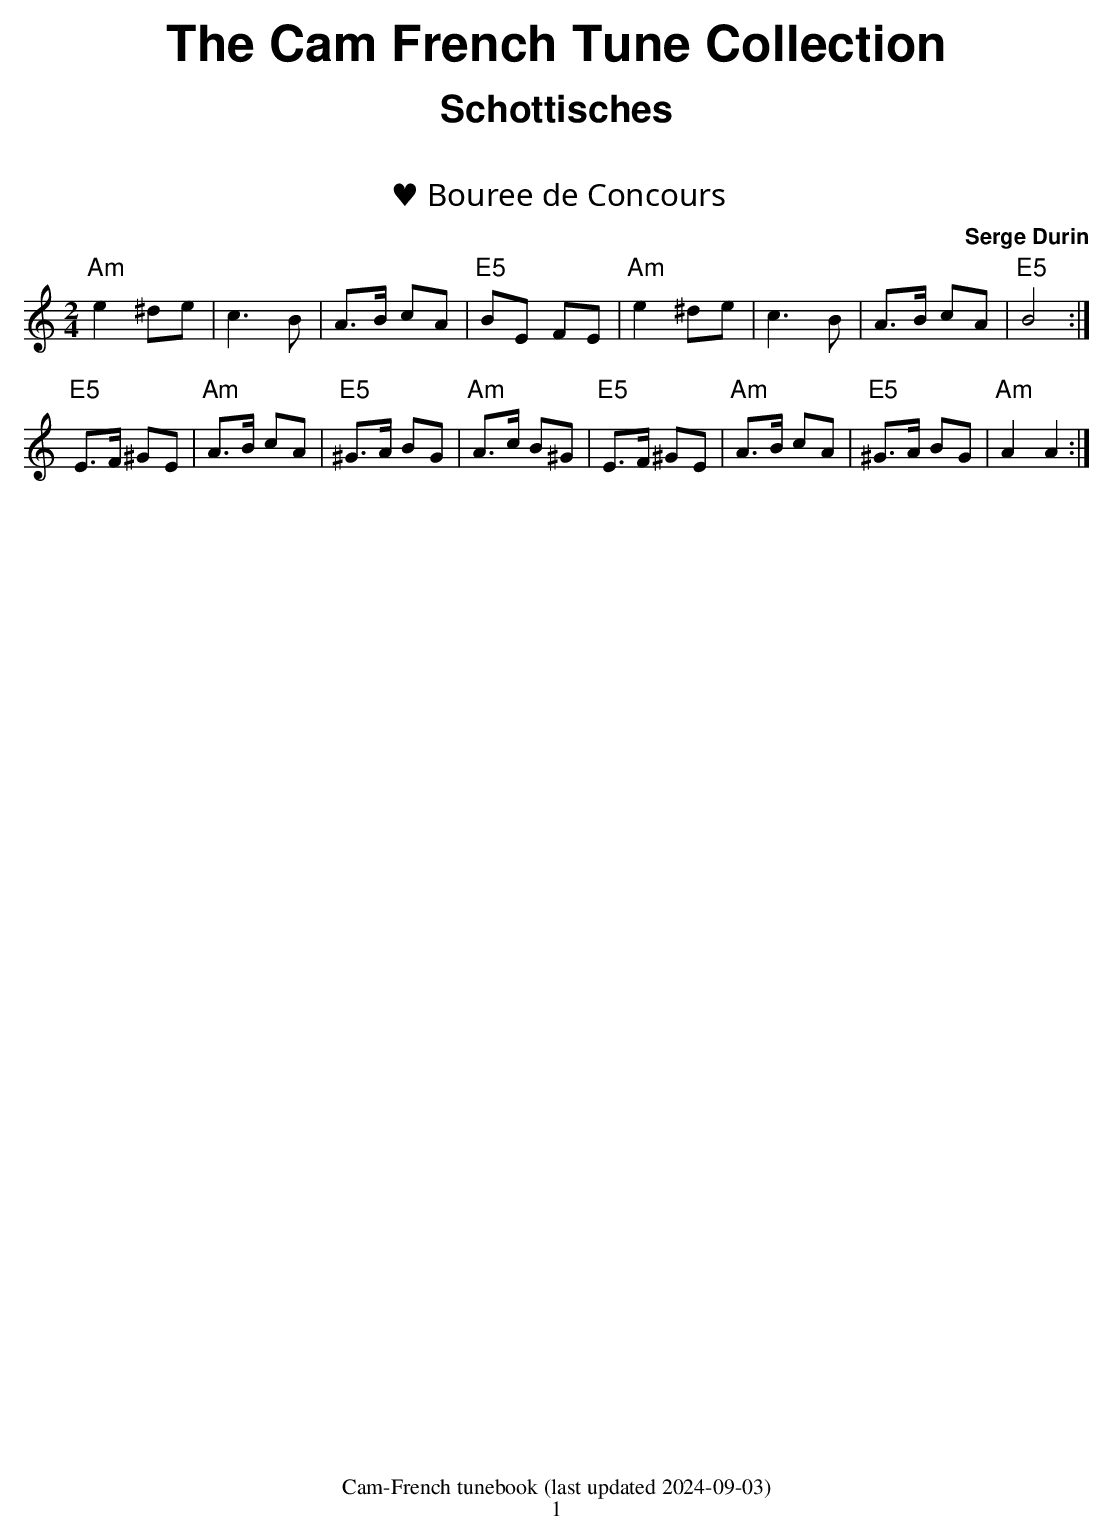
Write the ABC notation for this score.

X:1
T:♥ Bouree de Concours
C:Serge Durin
M:2/4
L:1/8
Q:1/4=100
K:Am
"Am"e2 ^de|c3 B|A>B cA|"E5"BE FE|"Am"e2 ^de|c3 B|A>B cA|"E5"B4:|
"E5"E>F ^GE|"Am"A>B cA|"E5"^G>A BG|"Am"A>c B^G|"E5"E>F ^GE|"Am"A>B cA|"E5"^G>A BG|"Am"A2 A2:|
